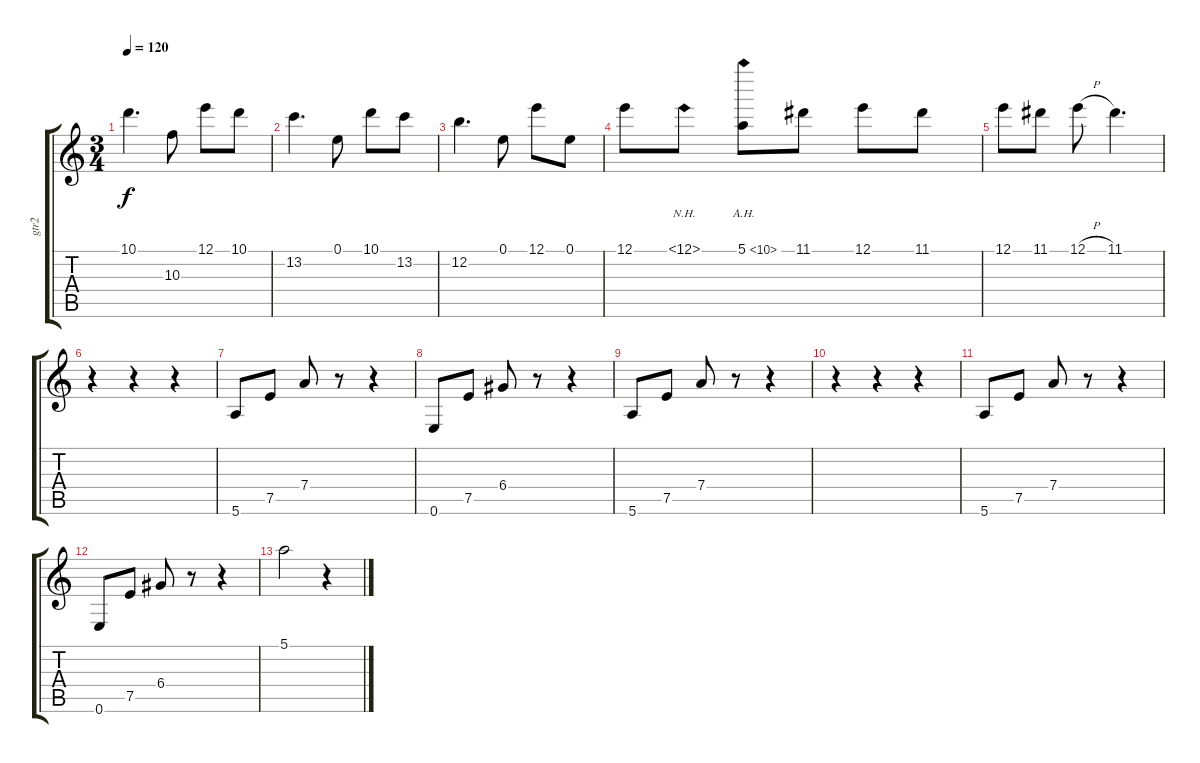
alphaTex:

\track ("gtr2" "gtr2") {instrument overdrivenguitar}
\staff {score tabs}
\tuning (E4 B3 G3 D3 A2 E2) {hide}
\ts (3 4)
\tempo 120
\clef g2
\ks c
10.1.4{d dy f} 10.3.8 12.1.8 10.1.8 |
13.2.4{d} 0.1.8 10.1.8 13.2.8 |
12.2.4{d} 0.1.8 12.1.8 0.1.8 |
12.1.8 12.1{nh}.8 5.1{ah 5}.8 11.1.8 12.1.8 11.1.8 |
12.1.8 11.1.8 12.1{h}.8 11.1.4{d} |
r.4 r.4 r.4 |
5.6.8 7.5.8 7.4.8 r.8 r.4 |
0.6.8 7.5.8 6.4.8 r.8 r.4 |
5.6.8 7.5.8 7.4.8 r.8 r.4 |
r.4 r.4 r.4 |
5.6.8 7.5.8 7.4.8 r.8 r.4 |
0.6.8 7.5.8 6.4.8 r.8 r.4 |
5.1.2 r.4
